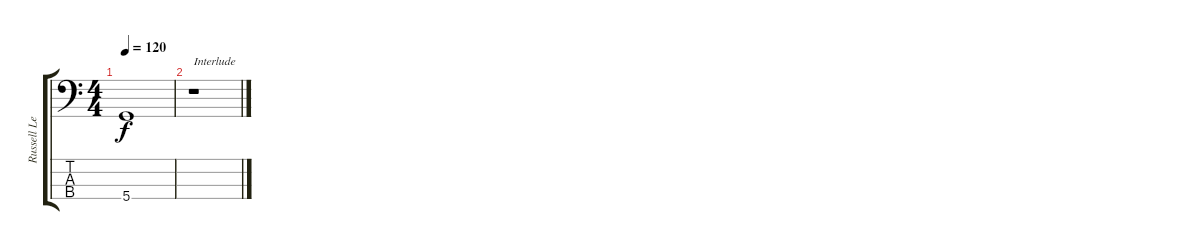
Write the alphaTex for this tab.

\track ("Russell Leetch" "Russell Le") {instrument electricbassfinger}
\staff {score tabs}
\tuning (G2 D2 A1 D1) {hide}
\ts (4 4)
\tempo 120
\clef f4
\ks c
5.4.1{dy f} |
r.1{txt "Interlude"}
